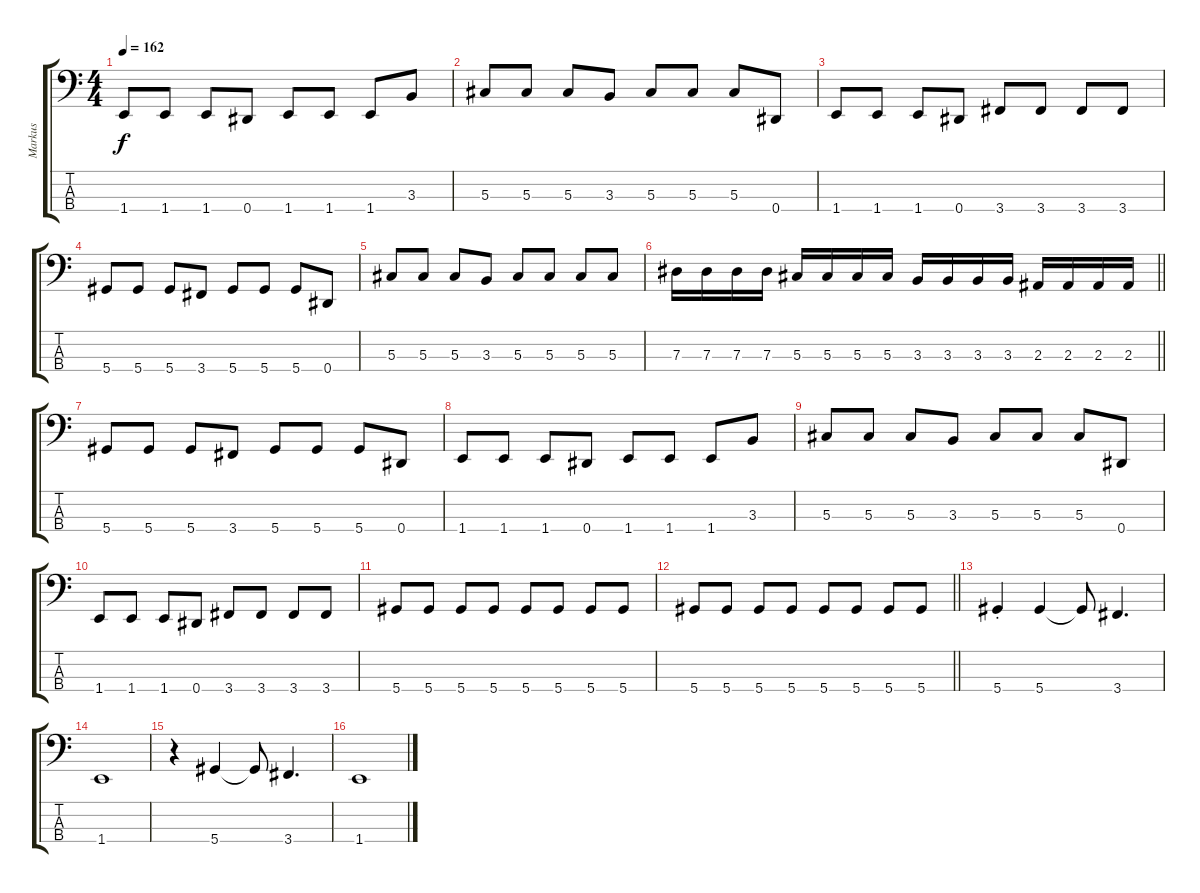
\track ("Markus" "Markus") {instrument electricbasspick}
\staff {score tabs}
\tuning (Gb2 Db2 Ab1 Eb1) {hide}
\ts (4 4)
\tempo 162
\clef f4
\ks aminor
1.4.8{dy f} 1.4.8 1.4.8 0.4.8 1.4.8 1.4.8 1.4.8 3.3.8 |
5.3.8 5.3.8 5.3.8 3.3.8 5.3.8 5.3.8 5.3.8 0.4.8 |
1.4.8 1.4.8 1.4.8 0.4.8 3.4.8 3.4.8 3.4.8 3.4.8 |
5.4.8 5.4.8 5.4.8 3.4.8 5.4.8 5.4.8 5.4.8 0.4.8 |
5.3.8 5.3.8 5.3.8 3.3.8 5.3.8 5.3.8 5.3.8 5.3.8 |
\barLineRight lightlight
7.3.16 7.3.16 7.3.16 7.3.16 5.3.16 5.3.16 5.3.16 5.3.16 3.3.16 3.3.16 3.3.16 3.3.16 2.3.16 2.3.16 2.3.16 2.3.16 |
5.4.8 5.4.8 5.4.8 3.4.8 5.4.8 5.4.8 5.4.8 0.4.8 |
1.4.8 1.4.8 1.4.8 0.4.8 1.4.8 1.4.8 1.4.8 3.3.8 |
5.3.8 5.3.8 5.3.8 3.3.8 5.3.8 5.3.8 5.3.8 0.4.8 |
1.4.8 1.4.8 1.4.8 0.4.8 3.4.8 3.4.8 3.4.8 3.4.8 |
5.4.8 5.4.8 5.4.8 5.4.8 5.4.8 5.4.8 5.4.8 5.4.8 |
\barLineRight lightlight
5.4.8 5.4.8 5.4.8 5.4.8 5.4.8 5.4.8 5.4.8 5.4.8 |
5.4{st}.4 5.4.4 5.4{t}.8 3.4.4{d} |
1.4.1 |
r.4 5.4.4 5.4{t}.8 3.4.4{d} |
1.4.1
